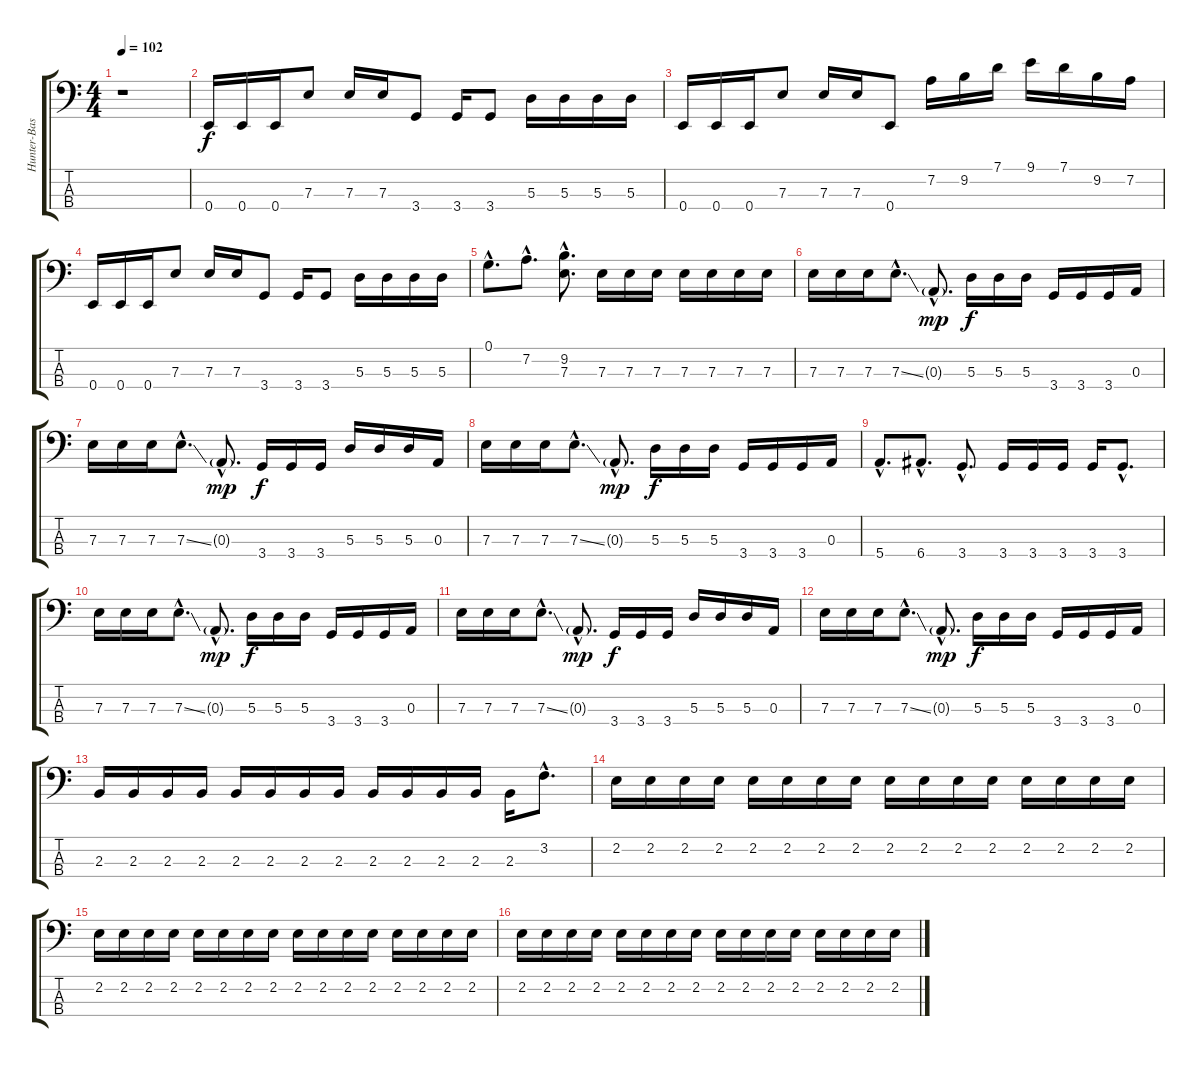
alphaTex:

\track ("Hunter-Bass" "Hunter-Bas") {instrument electricbasspick}
\staff {score tabs}
\tuning (G2 D2 A1 E1) {hide}
\ts (4 4)
\tempo 102
\clef f4
\ks c
r.1{dy f instrument electricbasspick} |
0.4.16 0.4.16 0.4.16 7.3.8 7.3.16 7.3.16 3.4.8 3.4.16 3.4.8 5.3.16 5.3.16 5.3.16 5.3.16 |
0.4.16 0.4.16 0.4.16 7.3.8 7.3.16 7.3.16 0.4.8 7.2.16 9.2.16 7.1.16 9.1.16 7.1.16 9.2.16 7.2.16 |
0.4.16 0.4.16 0.4.16 7.3.8 7.3.16 7.3.16 3.4.8 3.4.16 3.4.8 5.3.16 5.3.16 5.3.16 5.3.16 |
0.1{hac}.8{d} 7.2{hac}.8{d} (9.2{hac} 7.3{hac}).8{d} 7.3.16 7.3.16 7.3.16 7.3.16 7.3.16 7.3.16 7.3.16 |
7.3.16 7.3.16 7.3.16 7.3{ss hac}.8{d} 0.3{g hac}.8{d dy mp} 5.3.16{dy f} 5.3.16 5.3.16 3.4.16 3.4.16 3.4.16 0.3.16 |
7.3.16 7.3.16 7.3.16 7.3{ss hac}.8{d} 0.3{g hac}.8{d dy mp} 3.4.16{dy f} 3.4.16 3.4.16 5.3.16 5.3.16 5.3.16 0.3.16 |
7.3.16 7.3.16 7.3.16 7.3{ss hac}.8{d} 0.3{g hac}.8{d dy mp} 5.3.16{dy f} 5.3.16 5.3.16 3.4.16 3.4.16 3.4.16 0.3.16 |
5.4{hac}.8{d} 6.4{hac}.8{d} 3.4{hac}.8{d} 3.4.16 3.4.16 3.4.16 3.4.16 3.4{hac}.8{d} |
7.3.16 7.3.16 7.3.16 7.3{ss hac}.8{d} 0.3{g hac}.8{d dy mp} 5.3.16{dy f} 5.3.16 5.3.16 3.4.16 3.4.16 3.4.16 0.3.16 |
7.3.16 7.3.16 7.3.16 7.3{ss hac}.8{d} 0.3{g hac}.8{d dy mp} 3.4.16{dy f} 3.4.16 3.4.16 5.3.16 5.3.16 5.3.16 0.3.16 |
7.3.16 7.3.16 7.3.16 7.3{ss hac}.8{d} 0.3{g hac}.8{d dy mp} 5.3.16{dy f} 5.3.16 5.3.16 3.4.16 3.4.16 3.4.16 0.3.16 |
2.3.16 2.3.16 2.3.16 2.3.16 2.3.16 2.3.16 2.3.16 2.3.16 2.3.16 2.3.16 2.3.16 2.3.16 2.3.16 3.2{hac}.8{d} |
2.2.16 2.2.16 2.2.16 2.2.16 2.2.16 2.2.16 2.2.16 2.2.16 2.2.16 2.2.16 2.2.16 2.2.16 2.2.16 2.2.16 2.2.16 2.2.16 |
2.2.16 2.2.16 2.2.16 2.2.16 2.2.16 2.2.16 2.2.16 2.2.16 2.2.16 2.2.16 2.2.16 2.2.16 2.2.16 2.2.16 2.2.16 2.2.16 |
2.2.16 2.2.16 2.2.16 2.2.16 2.2.16 2.2.16 2.2.16 2.2.16 2.2.16 2.2.16 2.2.16 2.2.16 2.2.16 2.2.16 2.2.16 2.2.16
